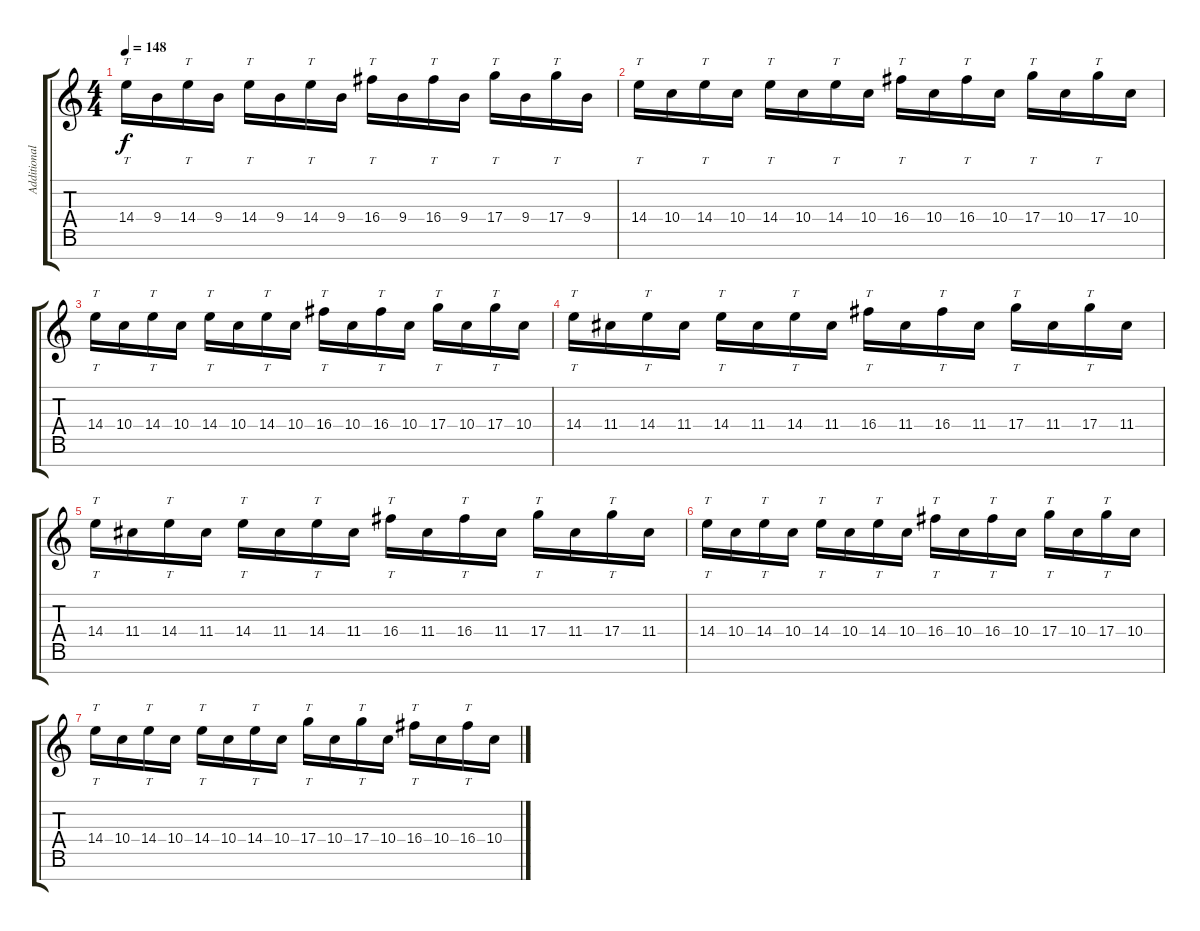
\track ("Additional Guitar 2" "Additional") {instrument distortionguitar}
\staff {score tabs}
\tuning (E4 B3 G3 D3 A2 E2 B1) {hide}
\ts (4 4)
\tempo 148
\clef g2
\ks c
14.4.16{tt dy f} 9.4.16 14.4.16{tt} 9.4.16 14.4.16{tt} 9.4.16 14.4.16{tt} 9.4.16 16.4.16{tt} 9.4.16 16.4.16{tt} 9.4.16 17.4.16{tt} 9.4.16 17.4.16{tt} 9.4.16 |
14.4.16{tt} 10.4.16 14.4.16{tt} 10.4.16 14.4.16{tt} 10.4.16 14.4.16{tt} 10.4.16 16.4.16{tt} 10.4.16 16.4.16{tt} 10.4.16 17.4.16{tt} 10.4.16 17.4.16{tt} 10.4.16 |
14.4.16{tt} 10.4.16 14.4.16{tt} 10.4.16 14.4.16{tt} 10.4.16 14.4.16{tt} 10.4.16 16.4.16{tt} 10.4.16 16.4.16{tt} 10.4.16 17.4.16{tt} 10.4.16 17.4.16{tt} 10.4.16 |
14.4.16{tt} 11.4.16 14.4.16{tt} 11.4.16 14.4.16{tt} 11.4.16 14.4.16{tt} 11.4.16 16.4.16{tt} 11.4.16 16.4.16{tt} 11.4.16 17.4.16{tt} 11.4.16 17.4.16{tt} 11.4.16 |
14.4.16{tt} 11.4.16 14.4.16{tt} 11.4.16 14.4.16{tt} 11.4.16 14.4.16{tt} 11.4.16 16.4.16{tt} 11.4.16 16.4.16{tt} 11.4.16 17.4.16{tt} 11.4.16 17.4.16{tt} 11.4.16 |
14.4.16{tt} 10.4.16 14.4.16{tt} 10.4.16 14.4.16{tt} 10.4.16 14.4.16{tt} 10.4.16 16.4.16{tt} 10.4.16 16.4.16{tt} 10.4.16 17.4.16{tt} 10.4.16 17.4.16{tt} 10.4.16 |
14.4.16{tt} 10.4.16 14.4.16{tt} 10.4.16 14.4.16{tt} 10.4.16 14.4.16{tt} 10.4.16 17.4.16{tt} 10.4.16 17.4.16{tt} 10.4.16 16.4.16{tt} 10.4.16 16.4.16{tt} 10.4.16
